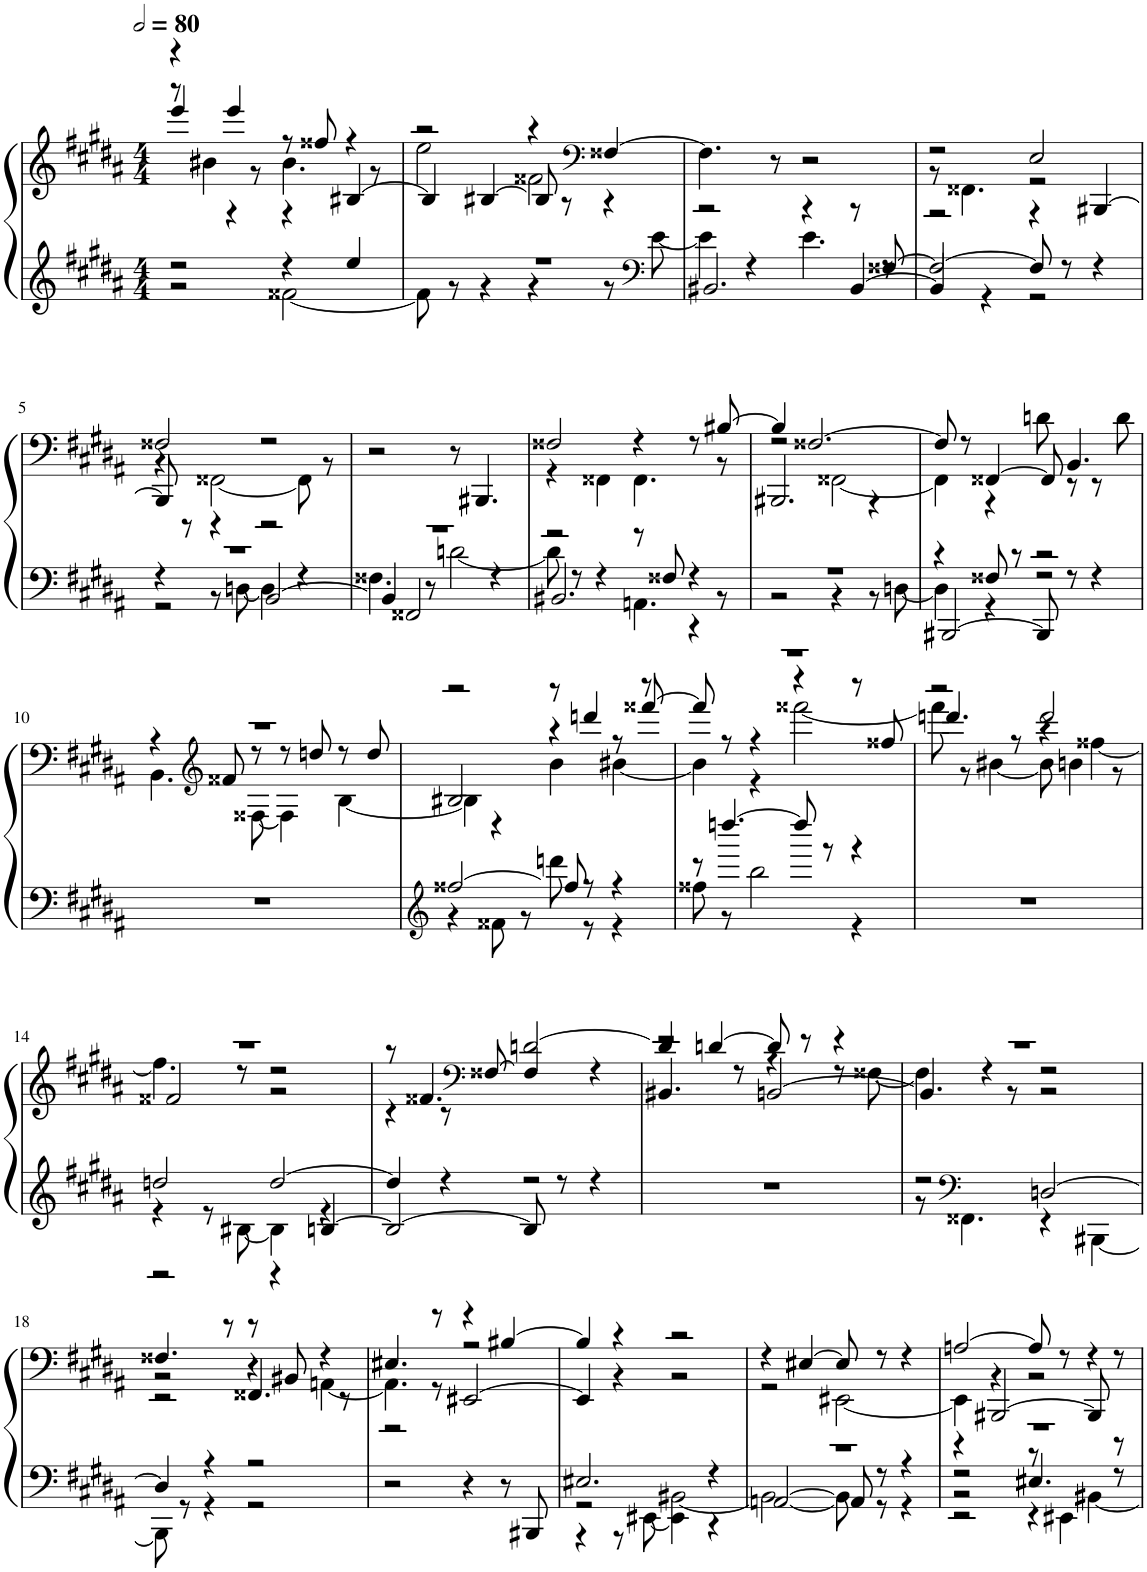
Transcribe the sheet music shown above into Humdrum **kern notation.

**kern	**kern
*part1	*part1
*staff2	*staff1
*I"Piano	*
*I'P-no	*
*clefG2	*clefG2
*k[f#c#g#d#a#]	*k[f#c#g#d#a#]
*M4/4	*M4/4
*MM160	*MM160
=1	=1
*^	*^
*	*	*	*^
2r	2r	4r	8r	4eee/
.	.	.	4b#X\	.
.	.	4eee/	.	4r
.	.	.	8r	.
4r	[2f##X\	8r	4.b#\	4r
.	.	8ff##X/	.	.
4ee/	.	4r	.	[4B#X/
.	.	.	8r	.
=2	=2	=2	=2	=2
1r	8f##\]	2r	2ee\	4B#/]
.	8r	.	.	.
.	4r	.	.	[4B#X/
.	4r	4r	2f##X\	8B#/]
.	.	.	.	8r
*	*	*clefF4	*	*
.	8r	[4F##X/	.	4r
*clefF4	*	*	*	*
.	[8e\	.	.	.
*	*	*v	*v	*v
=3	=3	=3
*	*^	*
2r	4e\]	2.BB#X/	4.F##\]
.	4r	.	.
.	.	.	8r
4r	4.e\	.	2r
8r	.	[4BB#/	.
[8F##X/	8r	.	.
*	*v	*v	*
=4	=4	=4
*	*	*^
*	*	*	*^
2F##/_	4BB#/]	2r	8r	2r
.	.	.	4.FF##X\	.
.	4r	.	.	.
8F##/]	2r	2E/	2r	4r
8r	.	.	.	.
4r	.	.	.	[4BBB#X/
!!LO:LB:g=z	!!	!!
=5	=5	=5	=5	=5
*	*^	*	*	*
1r	4r	2r	2F##X/	4r	8BBB#/]
.	.	.	.	.	8r
.	8r	.	.	[2FF##X\	4r
.	[8Dn\	.	.	.	.
.	4D\]	[2BB/	2r	.	2r
.	4r	.	.	8FF##\]	.
.	.	.	.	8r	.
*	*	*	*v	*v	*v
=6	=6	=6	=6
1r	4.F##X\	4BB/]	2r
.	.	2FF##X/	.
.	8r	.	.
.	[2dn\	.	8r
.	.	.	4.BBB#X/
.	.	4r	.
=7	=7	=7	=7
*	*	*	*^
2r	8d\]	2.BB#X/	2F##X/	4r
.	8r	.	.	.
.	4r	.	.	4FF##X\
8r	4.AAn\	.	4r	4.FF##\
8F##X/	.	.	.	.
4r	.	4r	8r	.
.	8r	.	[8B#X/	8r
*	*v	*v	*	*
=8	=8	=8	=8
*	*	*	*^
1r	2r	4B#/]	2r	2.BBB#X/
.	.	[2.F##X/	.	.
.	4r	.	[2FF##X\	.
.	8r	.	.	4r
.	[8Dn\	.	.	.
*	*	*	*v	*v
=9	=9	=9	=9
*	*^	*	*
4r	4D\]	[2BBB#X/	8F##/]	4FF##\]
.	.	.	8r	.
8F##X/	4r	.	[4FF##X/	4r
8r	.	.	.	.
2r	2r	8BBB#/]	8FF##/]	8dn\
.	.	8r	4.BB/	8r
.	.	4r	.	8r
.	.	.	.	8d\
*v	*v	*v	*	*
!!LO:LB:g=z
=10	=10	=10
*	*	*^
1r	1r	4r	4.BB\
*	*clefG2	*	*
.	.	8f##X/	.
.	.	8r	[8F##X\
.	.	8r	4F##\]
.	.	8ddn/	.
.	.	8r	[4B\
.	.	8dd/	.
=11	=11	=11	=11
*clefG2	*	*	*
*^	*	*	*
[2ff##X/	4r	2r	2B#X/	4B\]
.	8f##X\	.	.	4r
.	8r	.	.	.
8ff##/]	8dddn\	8r	4r	4b\
8r	8r	4dddn/	.	.
4r	4r	.	8r	[4b#X\
.	.	8r	[8fff##X/	.
=12	=12	=12	=12	=12
8r	8ff##X\	1r	8fff##/]	4b#\]
[4.ddddn/	8r	.	8r	.
.	2bb\	.	4r	4r
8dddd/]	.	.	4r	[2fff##X\
8r	.	.	.	.
4r	4r	.	8r	.
.	.	.	8ff##X/	.
*v	*v	*	*	*
=13	=13	=13	=13
1r	4.dddn/	2r	8fff##\]
.	.	.	8r
.	.	.	[4b#X\
.	8r	.	.
.	2ddd/	4r	8b#\]
.	.	.	4bn\
.	.	[4ff##X\	.
.	.	.	8r
!!LO:LB:g=z	!!	!!
=14	=14	=14	=14
*^	*	*	*
*	*^	*	*	*
2ddn/	4r	2r	1r	4.ff##\]	2f##X/
.	8r	.	.	.	.
.	[8B#X\	.	.	8r	.
[2dd/	4B#\]	4r	.	2r	2r
.	4r	[4Bn/	.	.	.
*	*v	*v	*	*	*
*	*	*	*v	*v
=15	=15	=15	=15
4dd/]	2B/_	8r	4r
.	.	4.f##X/	.
4r	.	.	8r
*	*	*clefF4	*
.	.	.	[8F##X/
2r	8B/]	[2dn/	4F##/]
.	8r	.	.
.	4r	.	4r
*v	*v	*	*
=16	=16	=16
*	*	*^
1r	4d/]	2r	4.BB#X/
.	[4dn/	.	.
.	.	.	8r
.	8d/]	4r	[2BBn/
.	8r	.	.
.	4r	8r	.
.	.	[8F##X\	.
=17	=17	=17	=17
*^	*	*	*
2r	8r	1r	4F##\]	4.BB/]
*clefF4	*	*	*	*
.	4.FF##X\	.	.	.
.	.	.	4r	.
.	.	.	.	8r
[2Dn/	4r	.	2r	2r
.	[4BBB#X\	.	.	.
!!LO:LB:g=z	!!	!!
=18	=18	=18	=18	=18
4D/]	8BBB#\]	4.F##X/	2r	2r
.	8r	.	.	.
4r	4r	.	.	.
.	.	8r	.	.
2r	2r	8r	4r	4.FF##X/
.	.	8BB#X/	.	.
.	.	4r	[4AAn\	.
.	.	.	.	8r
*v	*v	*	*	*
=19	=19	=19	=19
2r	4.E#X/	4.AA\]	2r
.	8r	8r	.
4r	4r	2r	[2EE#X/
8r	[4B#X/	.	.
8BBB#X/	.	.	.
*	*	*v	*v
=20	=20	=20
*^	*	*
*	*^	*	*
2.E#X/	2r	4r	4B#/]	4EE#/]
.	.	8r	4r	4r
.	.	[8EE#X\	.	.
.	[2BB#X\	4EE#\]	2r	2r
4r	.	4r	.	.
=21	=21	=21	=21	=21
1r	2BB#\_	[2AAn/	4r	2r
.	.	.	[4E#X/	.
.	8BB#\]	8AA/]	8E#/]	[2EE#X\
.	8r	8r	8r	.
.	4r	4r	4r	.
=22	=22	=22	=22	=22
*	*	*^	*	*^
1r	2r	2r	2r	[2An/	4EE#\]	4r
.	.	.	.	.	4r	[2BBB#X/
.	8r	4.E#X/	4r	8A/]	2r	.
.	4EE#X\	.	.	8r	.	.
.	.	.	[4BB#X\	4r	.	8BBB#/]
.	8r	8r	.	.	.	8r
*v	*v	*v	*v	*	*	*
*	*v	*v	*v
=	=
*-	*-
